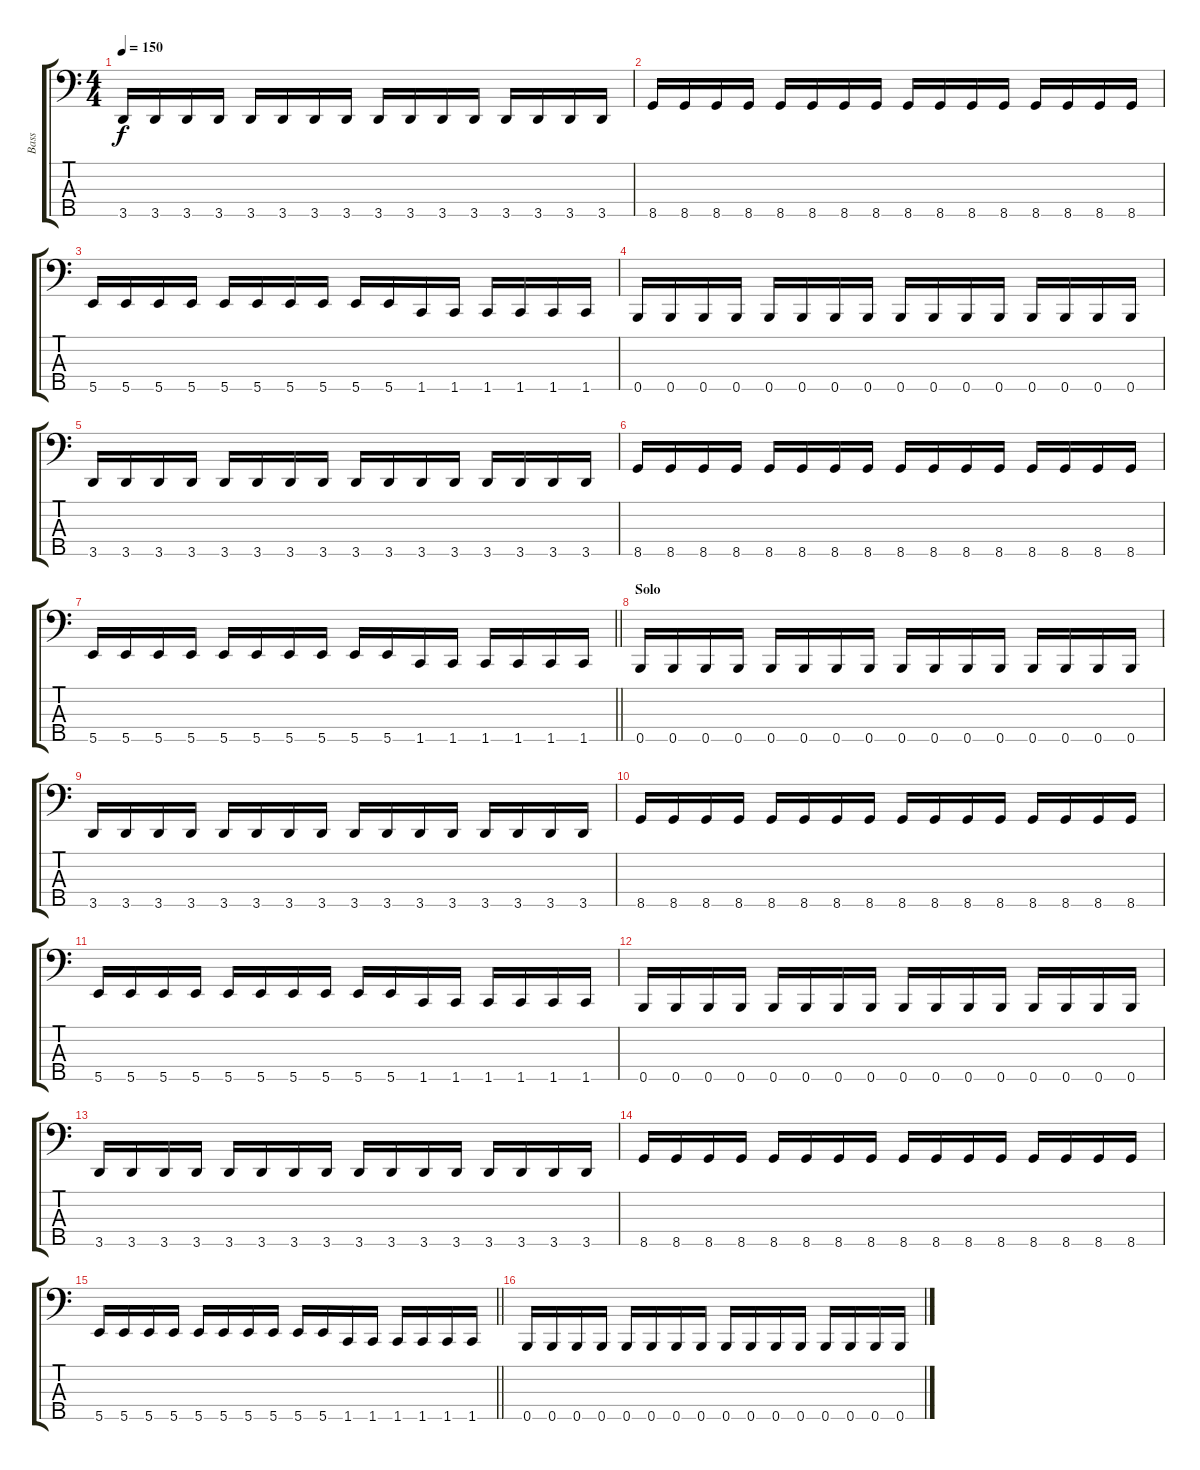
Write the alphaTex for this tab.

\track ("Bass" "Bass") {instrument electricbasspick}
\staff {score tabs}
\tuning (G2 D2 A1 E1 B0) {hide}
\ts (4 4)
\tempo 150
\clef f4
\ks c
3.5.16{dy f} 3.5.16 3.5.16 3.5.16 3.5.16 3.5.16 3.5.16 3.5.16 3.5.16 3.5.16 3.5.16 3.5.16 3.5.16 3.5.16 3.5.16 3.5.16 |
8.5.16 8.5.16 8.5.16 8.5.16 8.5.16 8.5.16 8.5.16 8.5.16 8.5.16 8.5.16 8.5.16 8.5.16 8.5.16 8.5.16 8.5.16 8.5.16 |
5.5.16 5.5.16 5.5.16 5.5.16 5.5.16 5.5.16 5.5.16 5.5.16 5.5.16 5.5.16 1.5.16 1.5.16 1.5.16 1.5.16 1.5.16 1.5.16 |
0.5.16 0.5.16 0.5.16 0.5.16 0.5.16 0.5.16 0.5.16 0.5.16 0.5.16 0.5.16 0.5.16 0.5.16 0.5.16 0.5.16 0.5.16 0.5.16 |
3.5.16 3.5.16 3.5.16 3.5.16 3.5.16 3.5.16 3.5.16 3.5.16 3.5.16 3.5.16 3.5.16 3.5.16 3.5.16 3.5.16 3.5.16 3.5.16 |
8.5.16 8.5.16 8.5.16 8.5.16 8.5.16 8.5.16 8.5.16 8.5.16 8.5.16 8.5.16 8.5.16 8.5.16 8.5.16 8.5.16 8.5.16 8.5.16 |
\barLineRight lightlight
5.5.16 5.5.16 5.5.16 5.5.16 5.5.16 5.5.16 5.5.16 5.5.16 5.5.16 5.5.16 1.5.16 1.5.16 1.5.16 1.5.16 1.5.16 1.5.16 |
\section ("" "Solo")
0.5.16 0.5.16 0.5.16 0.5.16 0.5.16 0.5.16 0.5.16 0.5.16 0.5.16 0.5.16 0.5.16 0.5.16 0.5.16 0.5.16 0.5.16 0.5.16 |
3.5.16 3.5.16 3.5.16 3.5.16 3.5.16 3.5.16 3.5.16 3.5.16 3.5.16 3.5.16 3.5.16 3.5.16 3.5.16 3.5.16 3.5.16 3.5.16 |
8.5.16 8.5.16 8.5.16 8.5.16 8.5.16 8.5.16 8.5.16 8.5.16 8.5.16 8.5.16 8.5.16 8.5.16 8.5.16 8.5.16 8.5.16 8.5.16 |
5.5.16 5.5.16 5.5.16 5.5.16 5.5.16 5.5.16 5.5.16 5.5.16 5.5.16 5.5.16 1.5.16 1.5.16 1.5.16 1.5.16 1.5.16 1.5.16 |
0.5.16 0.5.16 0.5.16 0.5.16 0.5.16 0.5.16 0.5.16 0.5.16 0.5.16 0.5.16 0.5.16 0.5.16 0.5.16 0.5.16 0.5.16 0.5.16 |
3.5.16 3.5.16 3.5.16 3.5.16 3.5.16 3.5.16 3.5.16 3.5.16 3.5.16 3.5.16 3.5.16 3.5.16 3.5.16 3.5.16 3.5.16 3.5.16 |
8.5.16 8.5.16 8.5.16 8.5.16 8.5.16 8.5.16 8.5.16 8.5.16 8.5.16 8.5.16 8.5.16 8.5.16 8.5.16 8.5.16 8.5.16 8.5.16 |
\barLineRight lightlight
5.5.16 5.5.16 5.5.16 5.5.16 5.5.16 5.5.16 5.5.16 5.5.16 5.5.16 5.5.16 1.5.16 1.5.16 1.5.16 1.5.16 1.5.16 1.5.16 |
0.5.16 0.5.16 0.5.16 0.5.16 0.5.16 0.5.16 0.5.16 0.5.16 0.5.16 0.5.16 0.5.16 0.5.16 0.5.16 0.5.16 0.5.16 0.5.16
